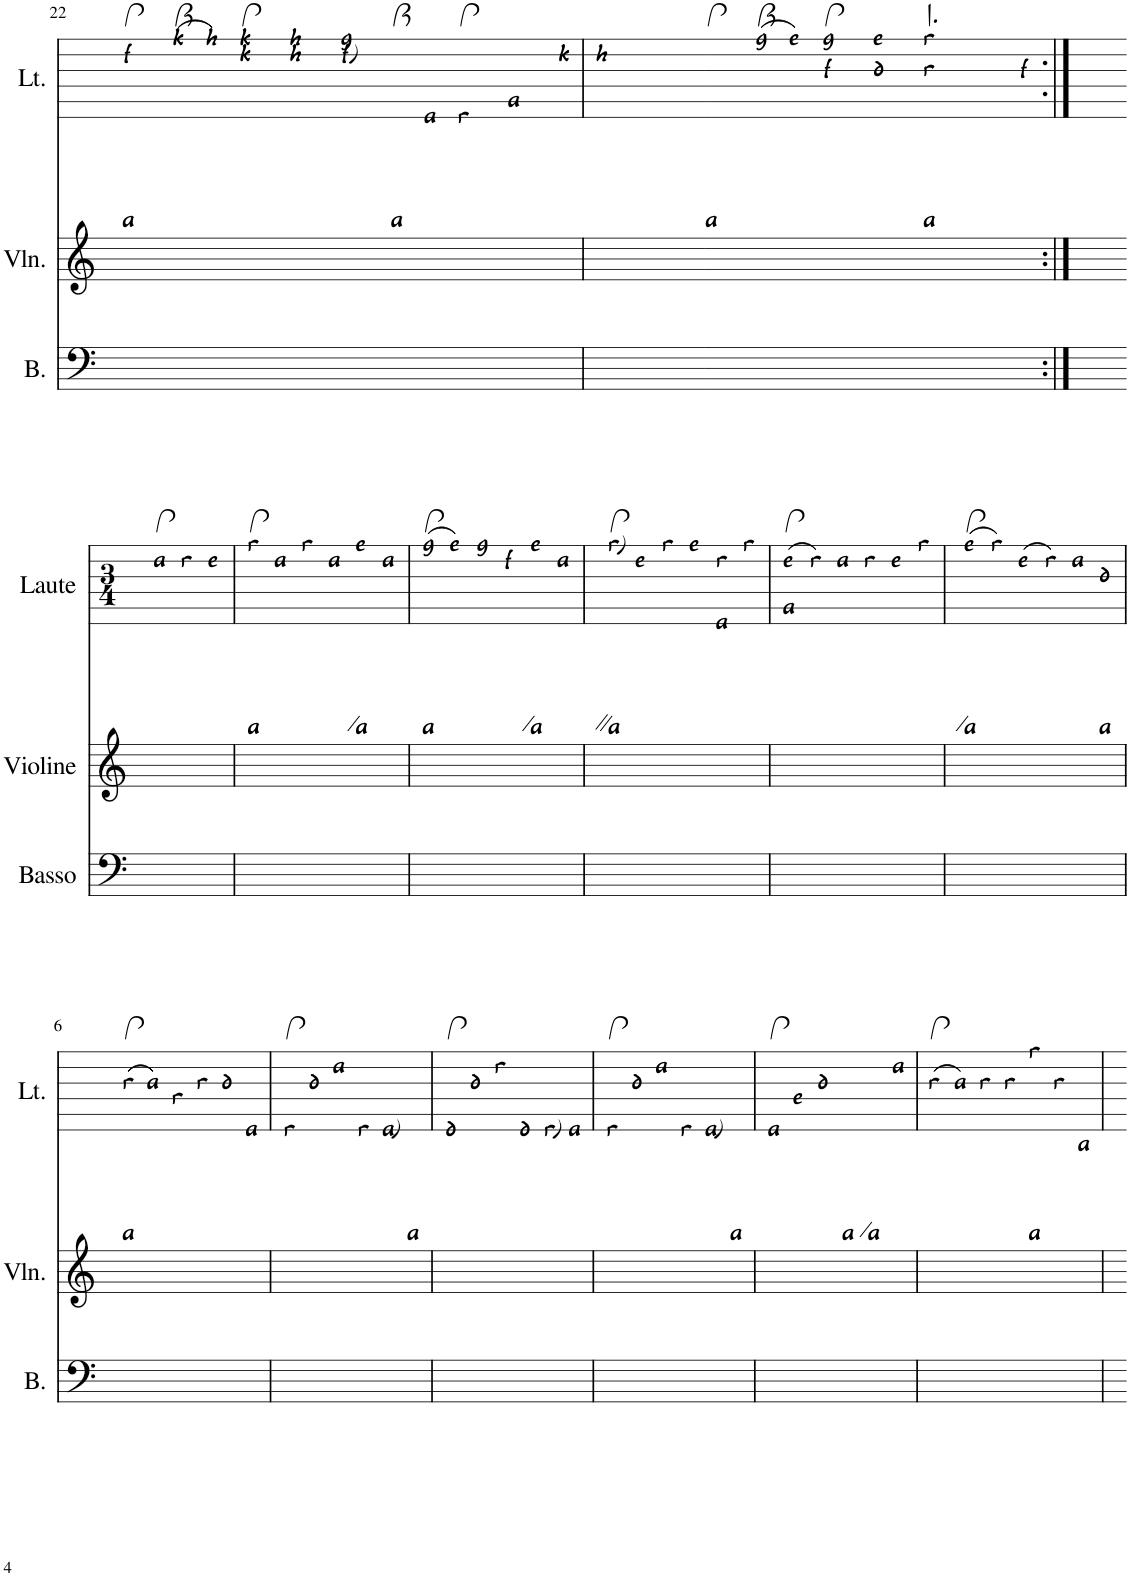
**kern	**kern	**kern
*part3	*part2	*part1
*staff3	*staff2	*staff1
*I"Basso	*I"Violine	*I"Laute
*I'B.	*I'Vln.	*I'Lt.
!!LO:PB:g=z
*clefF4	*clefG2	*
*k[]	*k[]	*k[f#]
*	*	*M4/4
*	*	*met(c)
=22	=22	=22
*	*	*^
1r	1r	8GG 8gL	1ryy
.	.	(16ddL	.
.	.	16ccJJ)	.
.	.	8b 8ddL	.
.	.	8a 8ccJ	.
.	.	8g 8bL	.
.	.	16GGL	.
.	.	16AAJJ	.
.	.	8BBL	.
.	.	8DJ	.
2..ryy	2..ryy	2..ryy	16b
.	.	.	16a
.	.	.	4r
.	.	.	2r
=23	=23	=23	=23
1r	1r	8GG	2..ryy
.	.	(16b	.
.	.	16a)	.
.	.	8d 8b	.
.	.	8c 8a	.
.	.	4.GG 4.B 4.g	.
.	.	2.ryy	16d
.	.	.	16r
2ryy	2ryy	.	8r
.	.	.	2r
8ryy	8ryy	.	.
*	*	*v	*v
!!LO:LB:g=z
=:|!	=:|!	=:|!
*	*	*stria6
*	*	*M3/4
1r	1r	8d
.	.	8e
.	.	8f#
.	.	2ryy
.	.	8ryy
=1	=1	=1
1r	1r	8GG 8g
.	.	8d
.	.	8g
.	.	8d
.	.	8FF# 8a
.	.	8d
.	.	4ryy
=2	=2	=2
1r	1r	(8GG 8b
.	.	8a)
.	.	8b
.	.	8g
.	.	8FF# 8a
.	.	8d
.	.	4ryy
=3	=3	=3
1r	1r	8EE 8g
.	.	8f#
.	.	8g
.	.	8a
.	.	8AA 8e
.	.	8g
.	.	4ryy
=4	=4	=4
1r	1r	(8D 8f#
.	.	8e)
.	.	8d
.	.	8e
.	.	8f#
.	.	8g
.	.	4ryy
=5	=5	=5
*	*	*^
1r	1r	(8a	8FF#
.	.	8g)	8r
.	.	(8f#	2r
.	.	8e)	.
.	.	8d	.
.	.	8GG 8c	.
.	.	4ryy	4ryy
!!LO:LB:g=z	!!
=6	=6	=6	=6
1r	1r	(8B	8GG
.	.	8A)	8r
.	.	8G	2r
.	.	8B	.
.	.	8c	.
.	.	8AA	.
.	.	4ryy	4ryy
*	*	*v	*v
=7	=7	=7
1r	1r	8BB
.	.	8c
.	.	8d
.	.	8BB
.	.	8AA
.	.	8GG
.	.	4ryy
=8	=8	=8
1r	1r	8C
.	.	8c
.	.	8e
.	.	8C
.	.	8BB
.	.	8AA
.	.	4ryy
=9	=9	=9
1r	1r	8BB
.	.	8c
.	.	8d
.	.	8BB
.	.	8AA
.	.	8GG
.	.	4ryy
=10	=10	=10
1r	1r	8AA
.	.	8A
.	.	8c
.	.	8GG
.	.	8FF#
.	.	8d
.	.	4ryy
=11	=11	=11
*	*	*^
1r	1r	(8B	2.ryy
.	.	8A)	.
.	.	8B	.
.	.	8B	.
.	.	8GG 8g	.
.	.	8B	.
.	.	2.ryy	8GG
.	.	.	8r
2ryy	2ryy	.	2r
*	*	*v	*v
=	=	=
*-	*-	*-
